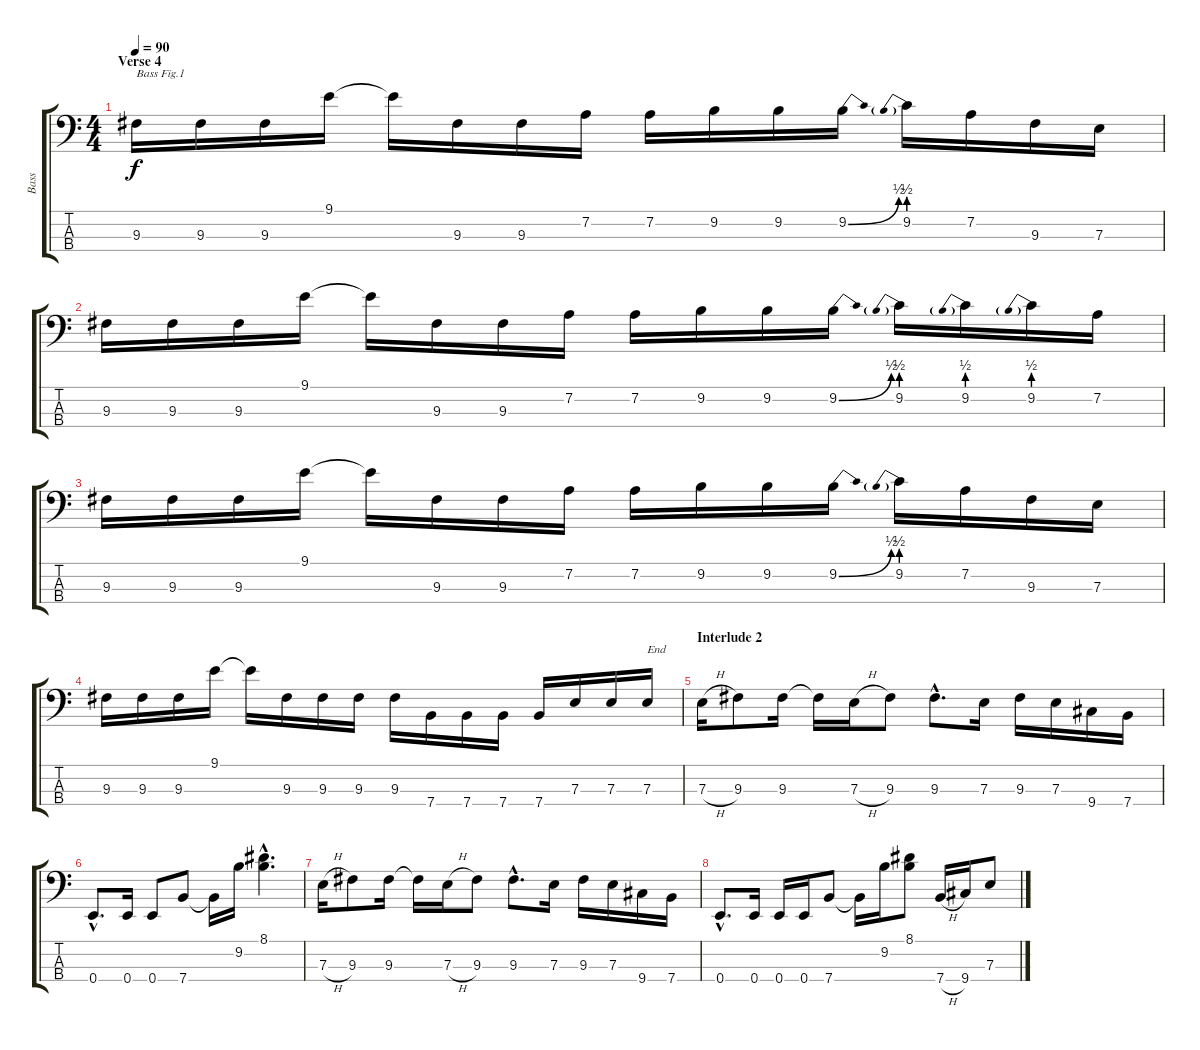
\track ("Bass" "Bass") {instrument electricbassfinger}
\staff {score tabs}
\tuning (G2 D2 A1 E1) {hide}
\ts (4 4)
\section ("" "Verse 4")
\tempo 90
\clef f4
\ks c
9.3.16{txt "Bass Fig.1" dy f} 9.3.16 9.3.16 9.1.16 9.1{t}.16 9.3.16 9.3.16 7.2.16 7.2.16 9.2.16 9.2.16 9.2{be (bend 0 0 60 2)}.16 9.2{be (prebend 0 2 60 2)}.16 7.2.16 9.3.16 7.3.16 |
9.3.16 9.3.16 9.3.16 9.1.16 9.1{t}.16 9.3.16 9.3.16 7.2.16 7.2.16 9.2.16 9.2.16 9.2{be (bend 0 0 60 2)}.16 9.2{be (prebend 0 2 60 2)}.16 9.2{be (prebend 0 2 60 2)}.16 9.2{be (prebend 0 2 60 2)}.16 7.2.16 |
9.3.16 9.3.16 9.3.16 9.1.16 9.1{t}.16 9.3.16 9.3.16 7.2.16 7.2.16 9.2.16 9.2.16 9.2{be (bend 0 0 60 2)}.16 9.2{be (prebend 0 2 60 2)}.16 7.2.16 9.3.16 7.3.16 |
9.3.16 9.3.16 9.3.16 9.1.16 9.1{t}.16 9.3.16 9.3.16 9.3.16 9.3.16 7.4.16 7.4.16 7.4.16 7.4.16 7.3.16 7.3.16 7.3.16{txt "End"} |
\section ("" "Interlude 2")
7.3{h}.16 9.3.8 9.3.16 9.3{t}.16 7.3{h}.16 9.3.8 9.3{hac}.8{d} 7.3.16 9.3.16 7.3.16 9.4.16 7.4.16 |
0.4{hac}.8{d} 0.4.16 0.4.8 7.4.8 7.4{t}.16 9.2.16 (8.1{hac} 9.2{hac t}).4{d} |
7.3{h}.16 9.3.8 9.3.16 9.3{t}.16 7.3{h}.16 9.3.8 9.3{hac}.8{d} 7.3.16 9.3.16 7.3.16 9.4.16 7.4.16 |
0.4{hac}.8{d} 0.4.16 0.4.16 0.4.16 7.4.8 7.4{t}.16 9.2.16 (8.1 9.2{t}).8 7.4{h}.16 9.4.16 7.3.8
